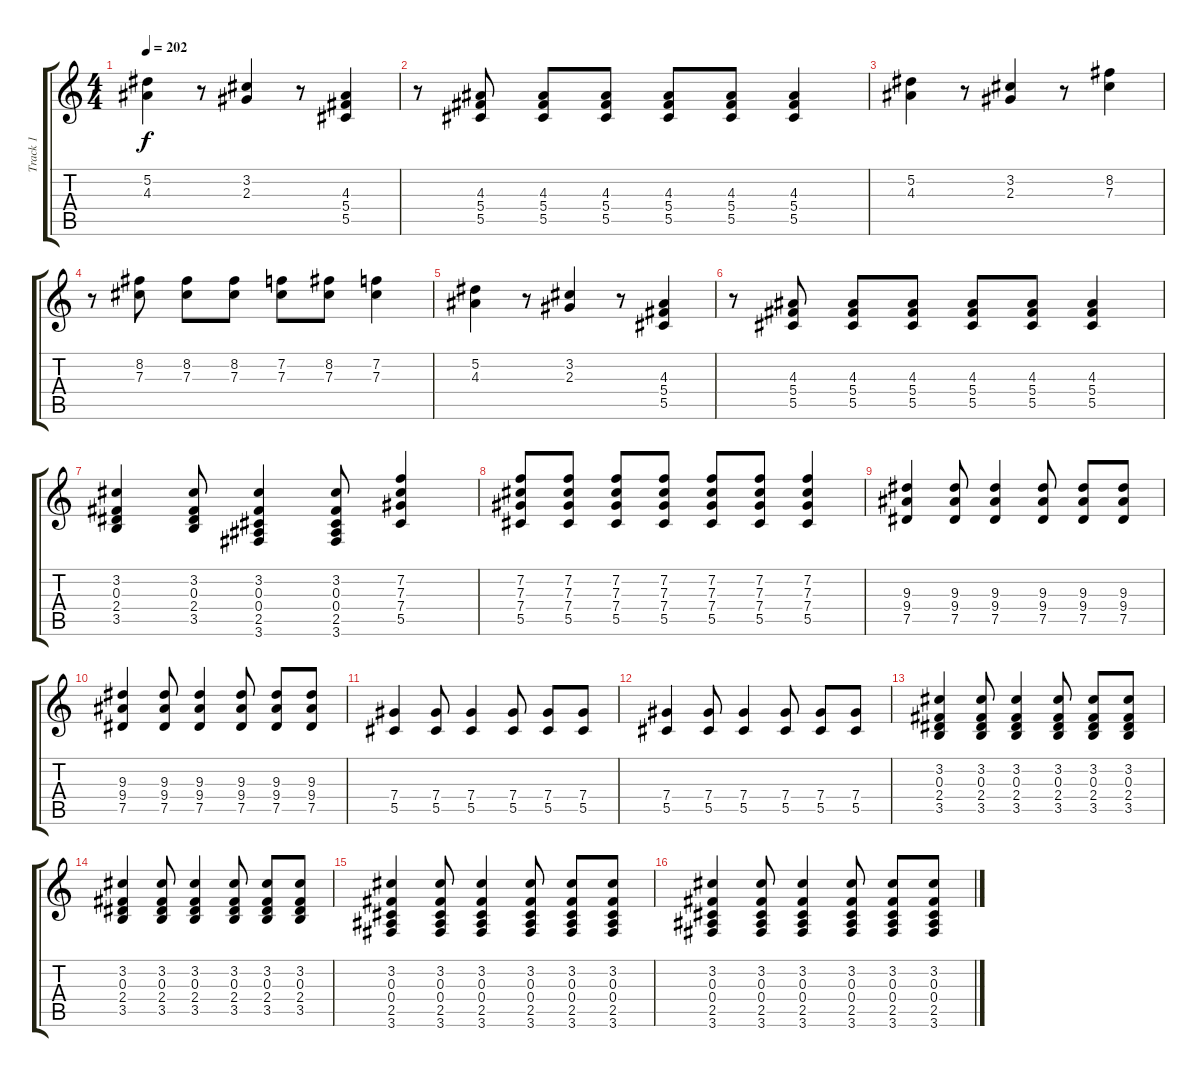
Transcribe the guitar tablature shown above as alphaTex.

\track ("Track 1" "Track 1") {instrument overdrivenguitar}
\staff {score tabs}
\tuning (Eb4 Bb3 Gb3 Db3 Ab2 Eb2) {hide}
\ts (4 4)
\tempo 202
\clef g2
\ks c
(5.2 4.3).4{dy f} r.8 (3.2 2.3).4 r.8 (4.3 5.4 5.5).4 |
r.8 (4.3 5.4 5.5).8 (4.3 5.4 5.5).8 (4.3 5.4 5.5).8 (4.3 5.4 5.5).8 (4.3 5.4 5.5).8 (4.3 5.4 5.5).4 |
(5.2 4.3).4 r.8 (3.2 2.3).4 r.8 (8.2 7.3).4 |
r.8 (8.2 7.3).8 (8.2 7.3).8 (8.2 7.3).8 (7.2 7.3).8 (8.2 7.3).8 (7.2 7.3).4 |
(5.2 4.3).4 r.8 (3.2 2.3).4 r.8 (4.3 5.4 5.5).4 |
r.8 (4.3 5.4 5.5).8 (4.3 5.4 5.5).8 (4.3 5.4 5.5).8 (4.3 5.4 5.5).8 (4.3 5.4 5.5).8 (4.3 5.4 5.5).4 |
(3.2 0.3 2.4 3.5).4 (3.2 0.3 2.4 3.5).8 (3.2 0.3 0.4 2.5 3.6).4 (3.2 0.3 0.4 2.5 3.6).8 (7.2 7.3 7.4 5.5).4 |
(7.2 7.3 7.4 5.5).8 (7.2 7.3 7.4 5.5).8 (7.2 7.3 7.4 5.5).8 (7.2 7.3 7.4 5.5).8 (7.2 7.3 7.4 5.5).8 (7.2 7.3 7.4 5.5).8 (7.2 7.3 7.4 5.5).4 |
(9.3 9.4 7.5).4 (9.3 9.4 7.5).8 (9.3 9.4 7.5).4 (9.3 9.4 7.5).8 (9.3 9.4 7.5).8 (9.3 9.4 7.5).8 |
(9.3 9.4 7.5).4 (9.3 9.4 7.5).8 (9.3 9.4 7.5).4 (9.3 9.4 7.5).8 (9.3 9.4 7.5).8 (9.3 9.4 7.5).8 |
(7.4 5.5).4 (7.4 5.5).8 (7.4 5.5).4 (7.4 5.5).8 (7.4 5.5).8 (7.4 5.5).8 |
(7.4 5.5).4 (7.4 5.5).8 (7.4 5.5).4 (7.4 5.5).8 (7.4 5.5).8 (7.4 5.5).8 |
(3.2 0.3 2.4 3.5).4 (3.2 0.3 2.4 3.5).8 (3.2 0.3 2.4 3.5).4 (3.2 0.3 2.4 3.5).8 (3.2 0.3 2.4 3.5).8 (3.2 0.3 2.4 3.5).8 |
(3.2 0.3 2.4 3.5).4 (3.2 0.3 2.4 3.5).8 (3.2 0.3 2.4 3.5).4 (3.2 0.3 2.4 3.5).8 (3.2 0.3 2.4 3.5).8 (3.2 0.3 2.4 3.5).8 |
(3.2 0.3 0.4 2.5 3.6).4 (3.2 0.3 0.4 2.5 3.6).8 (3.2 0.3 0.4 2.5 3.6).4 (3.2 0.3 0.4 2.5 3.6).8 (3.2 0.3 0.4 2.5 3.6).8 (3.2 0.3 0.4 2.5 3.6).8 |
(3.2 0.3 0.4 2.5 3.6).4 (3.2 0.3 0.4 2.5 3.6).8 (3.2 0.3 0.4 2.5 3.6).4 (3.2 0.3 0.4 2.5 3.6).8 (3.2 0.3 0.4 2.5 3.6).8 (3.2 0.3 0.4 2.5 3.6).8
